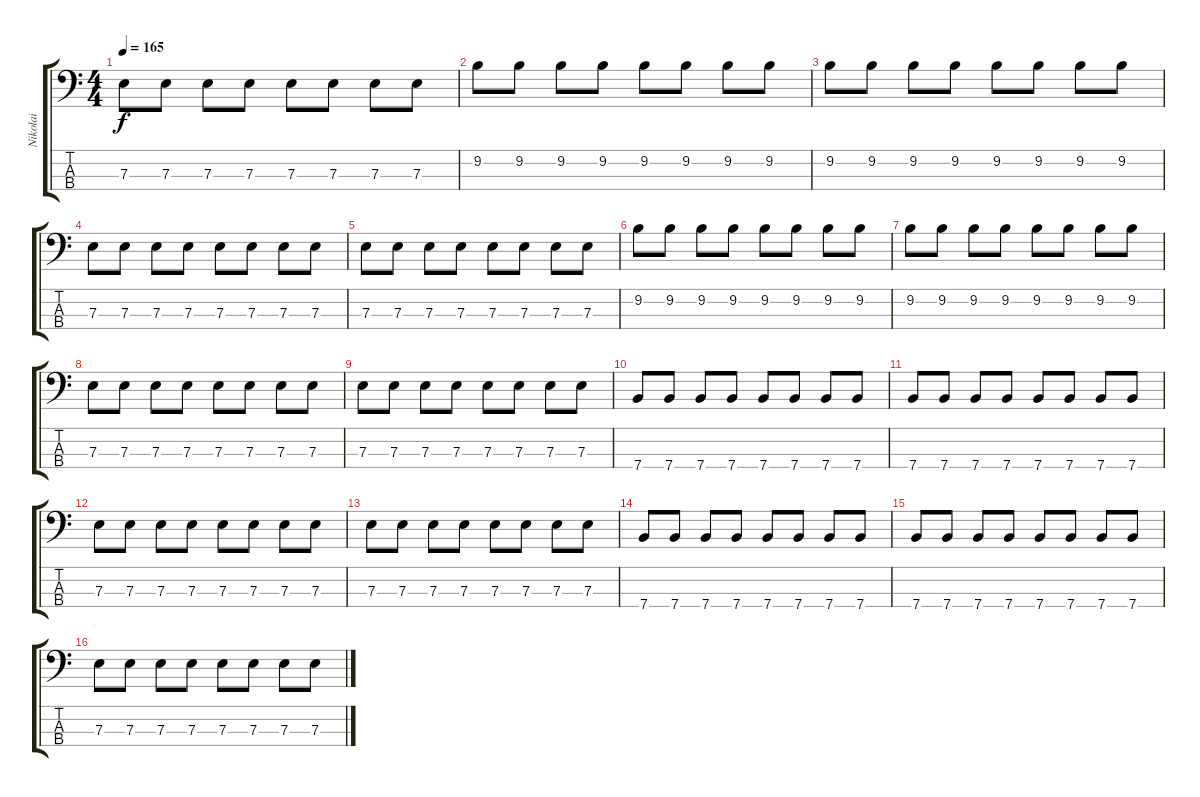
\track ("Nikolai" "Nikolai") {instrument electricbasspick}
\staff {score tabs}
\tuning (G2 D2 A1 E1) {hide}
\ts (4 4)
\tempo 165
\clef f4
\ks c
7.3.8{dy f} 7.3.8 7.3.8 7.3.8 7.3.8 7.3.8 7.3.8 7.3.8 |
9.2.8 9.2.8 9.2.8 9.2.8 9.2.8 9.2.8 9.2.8 9.2.8 |
9.2.8 9.2.8 9.2.8 9.2.8 9.2.8 9.2.8 9.2.8 9.2.8 |
7.3.8 7.3.8 7.3.8 7.3.8 7.3.8 7.3.8 7.3.8 7.3.8 |
7.3.8 7.3.8 7.3.8 7.3.8 7.3.8 7.3.8 7.3.8 7.3.8 |
9.2.8 9.2.8 9.2.8 9.2.8 9.2.8 9.2.8 9.2.8 9.2.8 |
9.2.8 9.2.8 9.2.8 9.2.8 9.2.8 9.2.8 9.2.8 9.2.8 |
7.3.8 7.3.8 7.3.8 7.3.8 7.3.8 7.3.8 7.3.8 7.3.8 |
7.3.8 7.3.8 7.3.8 7.3.8 7.3.8 7.3.8 7.3.8 7.3.8 |
7.4.8 7.4.8 7.4.8 7.4.8 7.4.8 7.4.8 7.4.8 7.4.8 |
7.4.8 7.4.8 7.4.8 7.4.8 7.4.8 7.4.8 7.4.8 7.4.8 |
7.3.8 7.3.8 7.3.8 7.3.8 7.3.8 7.3.8 7.3.8 7.3.8 |
7.3.8 7.3.8 7.3.8 7.3.8 7.3.8 7.3.8 7.3.8 7.3.8 |
7.4.8 7.4.8 7.4.8 7.4.8 7.4.8 7.4.8 7.4.8 7.4.8 |
7.4.8 7.4.8 7.4.8 7.4.8 7.4.8 7.4.8 7.4.8 7.4.8 |
7.3.8 7.3.8 7.3.8 7.3.8 7.3.8 7.3.8 7.3.8 7.3.8
